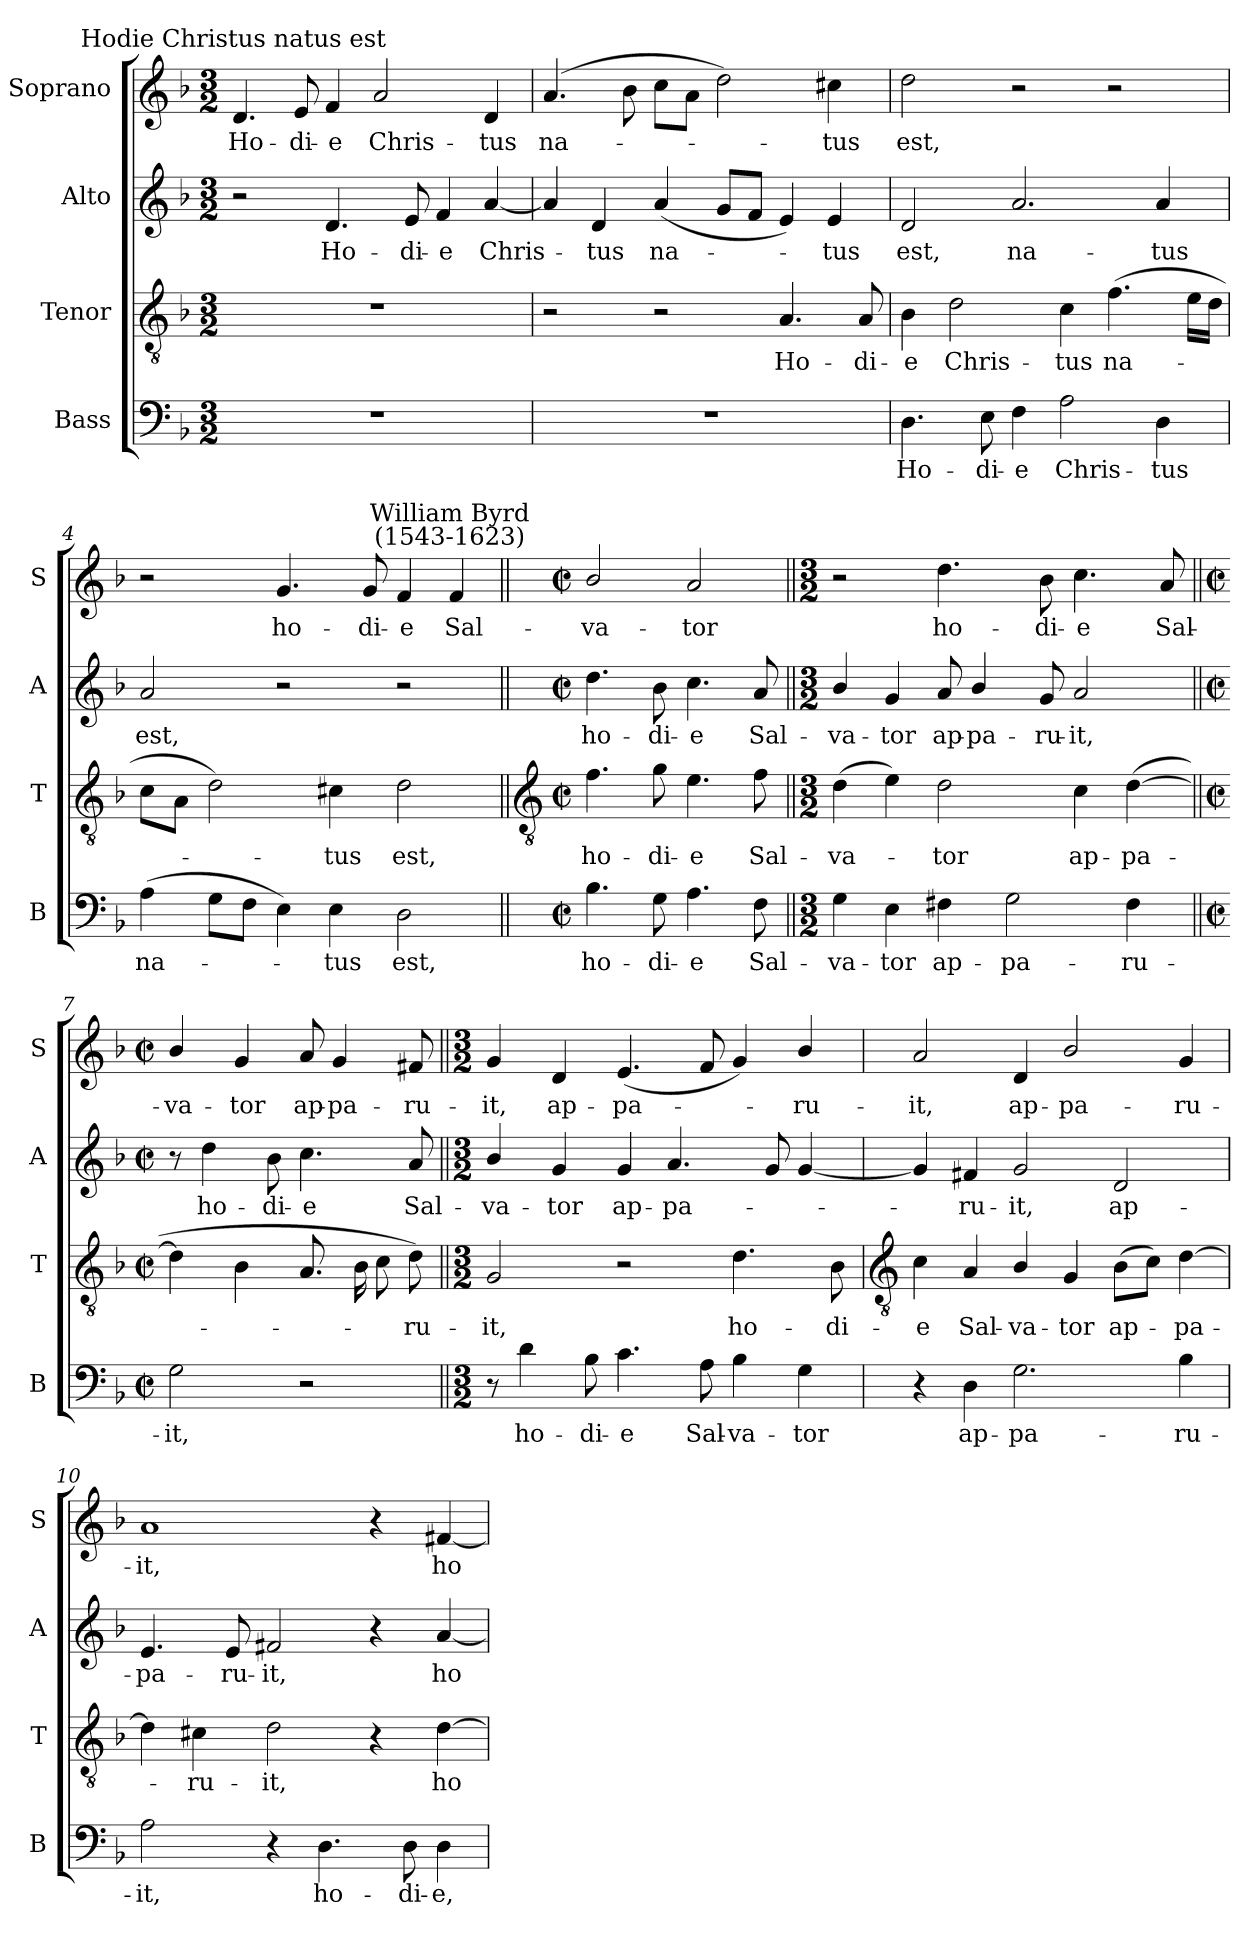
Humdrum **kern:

**kern	**text	**kern	**text	**kern	**text	**kern	**text
*part4	*part4	*part3	*part3	*part2	*part2	*part1	*part1
*staff4	*staff4	*staff3	*staff3	*staff2	*staff2	*staff1	*staff1
*I"Bass	*	*I"Tenor	*	*I"Alto	*	*I"Soprano	*
*I'B	*	*I'T	*	*I'A	*	*I'S	*
*clefF4	*	*clefGv2	*	*clefG2	*	*clefG2	*
*k[b-]	*	*k[b-]	*	*k[b-]	*	*k[b-]	*
*F:	*	*F:	*	*F:	*	*F:	*
*M3/2	*	*M3/2	*	*M3/2	*	*M3/2	*
=1	=1	=1	=1	=1	=1	=1	=1
!	!	!	!	!	!	!LO:TX:a:cj:t=Hodie Christus natus est	!
!LO:N:vis=1	!	!LO:N:vis=1	!	!	!	!	!LO:LY:b
1.r	.	1.r	.	2r	.	4.d	Ho-
!	!	!	!	!	!	!	!LO:LY:b
.	.	.	.	.	.	8e	-di-
!	!	!	!	!	!LO:LY:b	!	!LO:LY:b
.	.	.	.	4.d	Ho-	4f	-e
!	!	!	!	!	!	!	!LO:LY:b
.	.	.	.	.	.	2a	Chris-
!	!	!	!	!	!LO:LY:b	!	!
.	.	.	.	8e	-di-	.	.
!	!	!	!	!	!LO:LY:b	!	!
.	.	.	.	4f	-e	.	.
!	!	!	!	!	!LO:LY:b	!	!LO:LY:b
.	.	.	.	[4a	Chris-	4d	-tus
=2	=2	=2	=2	=2	=2	=2	=2
!LO:N:vis=1	!	!	!	!	!	!	!LO:LY:b
1.r	.	2r	.	4a]	.	(>4.a	na-
!	!	!	!	!	!LO:LY:b	!	!
.	.	.	.	4d	tus	.	.
.	.	.	.	.	.	8b-	.
!	!	!	!	!	!LO:LY:b	!	!
.	.	2r	.	(<4a	na-	8ccL	.
.	.	.	.	.	.	8aJ	.
.	.	.	.	8gL	.	2dd)	.
.	.	.	.	8fJ	.	.	.
!	!	!	!LO:LY:b	!	!	!	!
.	.	4.A	Ho-	4e)	.	.	.
!	!	!	!	!	!LO:LY:b	!	!LO:LY:b
.	.	.	.	4e	tus	4cc#X	tus
!	!	!	!LO:LY:b	!	!	!	!
.	.	8A	-di-	.	.	.	.
=3	=3	=3	=3	=3	=3	=3	=3
!	!LO:LY:b	!	!LO:LY:b	!	!LO:LY:b	!	!LO:LY:b
4.D	Ho-	4B-	-e	2d	est,	2dd	est,
!	!	!	!LO:LY:b	!	!	!	!
.	.	2d	Chris-	.	.	.	.
!	!LO:LY:b	!	!	!	!	!	!
8E	-di-	.	.	.	.	.	.
!	!LO:LY:b	!	!	!	!LO:LY:b	!	!
4F	-e	.	.	2.a	na-	2r	.
!	!LO:LY:b	!	!LO:LY:b	!	!	!	!
2A	Chris-	4c	-tus	.	.	.	.
!	!	!	!LO:LY:b	!	!	!	!
.	.	(>4.f	na-	.	.	2r	.
!	!LO:LY:b	!	!	!	!LO:LY:b	!	!
4D	-tus	.	.	4a	-tus	.	.
.	.	16eLL	.	.	.	.	.
.	.	16dJJ	.	.	.	.	.
=4	=4	=4	=4	=4	=4	=4	=4
!	!LO:LY:b	!	!	!	!LO:LY:b	!	!
(>4A	na-	8cL	.	2a	est,	2r	.
.	.	8AJ	.	.	.	.	.
8GL	.	2d)	.	.	.	.	.
8FJ	.	.	.	.	.	.	.
!	!	!	!	!	!	!	!LO:LY:b
4E)	.	.	.	2r	.	4.g	ho-
!	!LO:LY:b	!	!LO:LY:b	!	!	!	!
4E	tus	4c#X	tus	.	.	.	.
!	!	!	!	!	!	!	!LO:LY:b
.	.	.	.	.	.	8g	-di-
!	!LO:LY:b	!	!LO:LY:b	!	!	!	!LO:LY:b
2D	est,	2d	est,	2r	.	4f	-e
!	!	!	!	!	!	!LO:TX:a:cj:t=William Byrd\n(1543-1623)	!
!	!	!	!	!	!	!	!LO:LY:b
.	.	.	.	.	.	4f	Sal-
!!LO:LB:g=z
=5||	=5||	=5||	=5||	=5||	=5||	=5||	=5||
*	*	*clefGv2	*	*	*	*	*
*M2/2	*	*M2/2	*	*M2/2	*	*M2/2	*
*met(c|)	*	*met(c|)	*	*met(c|)	*	*met(c|)	*
!	!LO:LY:b	!	!LO:LY:b	!	!LO:LY:b	!	!LO:LY:b
4.B-	ho-	4.f	ho-	4.dd	ho-	2b-/	-va-
!	!LO:LY:b	!	!LO:LY:b	!	!LO:LY:b	!	!
8G	-di-	8g	-di-	8b-	-di-	.	.
!	!LO:LY:b	!	!LO:LY:b	!	!LO:LY:b	!	!LO:LY:b
4.A	-e	4.e	-e	4.cc	-e	2a	-tor
!	!LO:LY:b	!	!LO:LY:b	!	!LO:LY:b	!	!
8F	Sal-	8f	Sal-	8a	Sal-	.	.
=6||	=6||	=6||	=6||	=6||	=6||	=6||	=6||
*M3/2	*	*M3/2	*	*M3/2	*	*M3/2	*
!	!LO:LY:b	!	!LO:LY:b	!	!LO:LY:b	!	!
4G	-va-	(>4d	-va-	4b-/	-va-	2r	.
!	!LO:LY:b	!	!	!	!LO:LY:b	!	!
4E	-tor	4e)	.	4g	-tor	.	.
!	!LO:LY:b	!	!LO:LY:b	!	!LO:LY:b	!	!LO:LY:b
4F#X	ap-	2d	tor	8a	ap-	4.dd	ho-
!	!	!	!	!	!LO:LY:b	!	!
.	.	.	.	4b-/	-pa-	.	.
!	!LO:LY:b	!	!	!	!	!	!
2G	-pa-	.	.	.	.	.	.
!	!	!	!	!	!LO:LY:b	!	!LO:LY:b
.	.	.	.	8g	-ru-	8b-	-di-
!	!	!	!LO:LY:b	!	!LO:LY:b	!	!LO:LY:b
.	.	4c	ap-	2a	-it,	4.cc	-e
!	!LO:LY:b	!	!LO:LY:b	!	!	!	!
4F#	-ru-	(>[4d	-pa-	.	.	.	.
!	!	!	!	!	!	!	!LO:LY:b
.	.	.	.	.	.	8a	Sal-
=7||	=7||	=7||	=7||	=7||	=7||	=7||	=7||
*M2/2	*	*M2/2	*	*M2/2	*	*M2/2	*
*met(c|)	*	*met(c|)	*	*met(c|)	*	*met(c|)	*
!	!LO:LY:b	!	!	!	!	!	!LO:LY:b
2G	-it,	4d]	.	8r	.	4b-/	-va-
!	!	!	!	!	!LO:LY:b	!	!
.	.	.	.	4dd	ho-	.	.
!	!	!	!	!	!	!	!LO:LY:b
.	.	4B-	.	.	.	4g	-tor
!	!	!	!	!	!LO:LY:b	!	!
.	.	.	.	8b-	-di-	.	.
!	!	!	!	!	!LO:LY:b	!	!LO:LY:b
2r	.	8.AL	.	4.cc	-e	8a	ap-
!	!	!	!	!	!	!	!LO:LY:b
.	.	.	.	.	.	4g	-pa-
.	.	16B-L	.	.	.	.	.
.	.	8cJ	.	.	.	.	.
!	!	!	!LO:LY:b	!	!LO:LY:b	!	!LO:LY:b
.	.	8d)	ru-	8a	Sal-	8f#X	-ru-
=8||	=8||	=8||	=8||	=8||	=8||	=8||	=8||
*M3/2	*	*M3/2	*	*M3/2	*	*M3/2	*
!	!	!	!LO:LY:b	!	!LO:LY:b	!	!LO:LY:b
8r	.	2G	-it,	4b-/	-va-	4g	-it,
!	!LO:LY:b	!	!	!	!	!	!
4d	ho-	.	.	.	.	.	.
!	!	!	!	!	!LO:LY:b	!	!LO:LY:b
.	.	.	.	4g	-tor	4d	ap-
!	!LO:LY:b	!	!	!	!	!	!
8B-	-di-	.	.	.	.	.	.
!	!LO:LY:b	!	!	!	!LO:LY:b	!	!LO:LY:b
4.c	-e	2r	.	4g	ap-	(<4.e	-pa-
!	!	!	!	!	!LO:LY:b	!	!
.	.	.	.	4.a	-pa-	.	.
!	!LO:LY:b	!	!	!	!	!	!
8A	Sal-	.	.	.	.	8f	.
!	!LO:LY:b	!	!LO:LY:b	!	!	!	!
4B-	-va-	4.d	ho-	.	.	4g)	.
.	.	.	.	8g	.	.	.
!	!LO:LY:b	!	!	!	!	!	!LO:LY:b
4G	-tor	.	.	[4g	.	4b-/	ru-
!	!	!	!LO:LY:b	!	!	!	!
.	.	8B-	-di-	.	.	.	.
!!LO:LB:g=z
=9	=9	=9	=9	=9	=9	=9	=9
*	*	*clefGv2	*	*	*	*	*
!	!	!	!LO:LY:b	!	!	!	!LO:LY:b
4r	.	4c	-e	4g]	.	2a	-it,
!	!LO:LY:b	!	!LO:LY:b	!	!LO:LY:b	!	!
4D	ap-	4A	Sal-	4f#X	ru-	.	.
!	!LO:LY:b	!	!LO:LY:b	!	!LO:LY:b	!	!LO:LY:b
2.G	-pa-	4B-/	-va-	2g	-it,	4d	ap-
!	!	!	!LO:LY:b	!	!	!	!LO:LY:b
.	.	4G	-tor	.	.	2b-/	-pa-
!	!	!	!LO:LY:b	!	!LO:LY:b	!	!
.	.	(>8B-L	ap-	2d	ap-	.	.
.	.	8cJ)	.	.	.	.	.
!	!LO:LY:b	!	!LO:LY:b	!	!	!	!LO:LY:b
4B-	-ru-	[4d	pa-	.	.	4g	-ru-
=10	=10	=10	=10	=10	=10	=10	=10
!	!LO:LY:b	!	!	!	!LO:LY:b	!	!LO:LY:b
2A	-it,	4d]	.	4.e	-pa-	1a	-it,
!	!	!	!LO:LY:b	!	!	!	!
.	.	4c#X	ru-	.	.	.	.
!	!	!	!	!	!LO:LY:b	!	!
.	.	.	.	8e	-ru-	.	.
!	!	!	!LO:LY:b	!	!LO:LY:b	!	!
4r	.	2d	-it,	2f#X	-it,	.	.
!	!LO:LY:b	!	!	!	!	!	!
4.D	ho-	.	.	.	.	.	.
.	.	4r	.	4r	.	4r	.
!	!LO:LY:b	!	!	!	!	!	!
8D	-di-	.	.	.	.	.	.
!	!LO:LY:b	!	!LO:LY:b	!	!LO:LY:b	!	!LO:LY:b
4D	-e,	[4d	ho-	[4a	ho-	[4f#X	ho-
=	=	=	=	=	=	=	=
*-	*-	*-	*-	*-	*-	*-	*-
